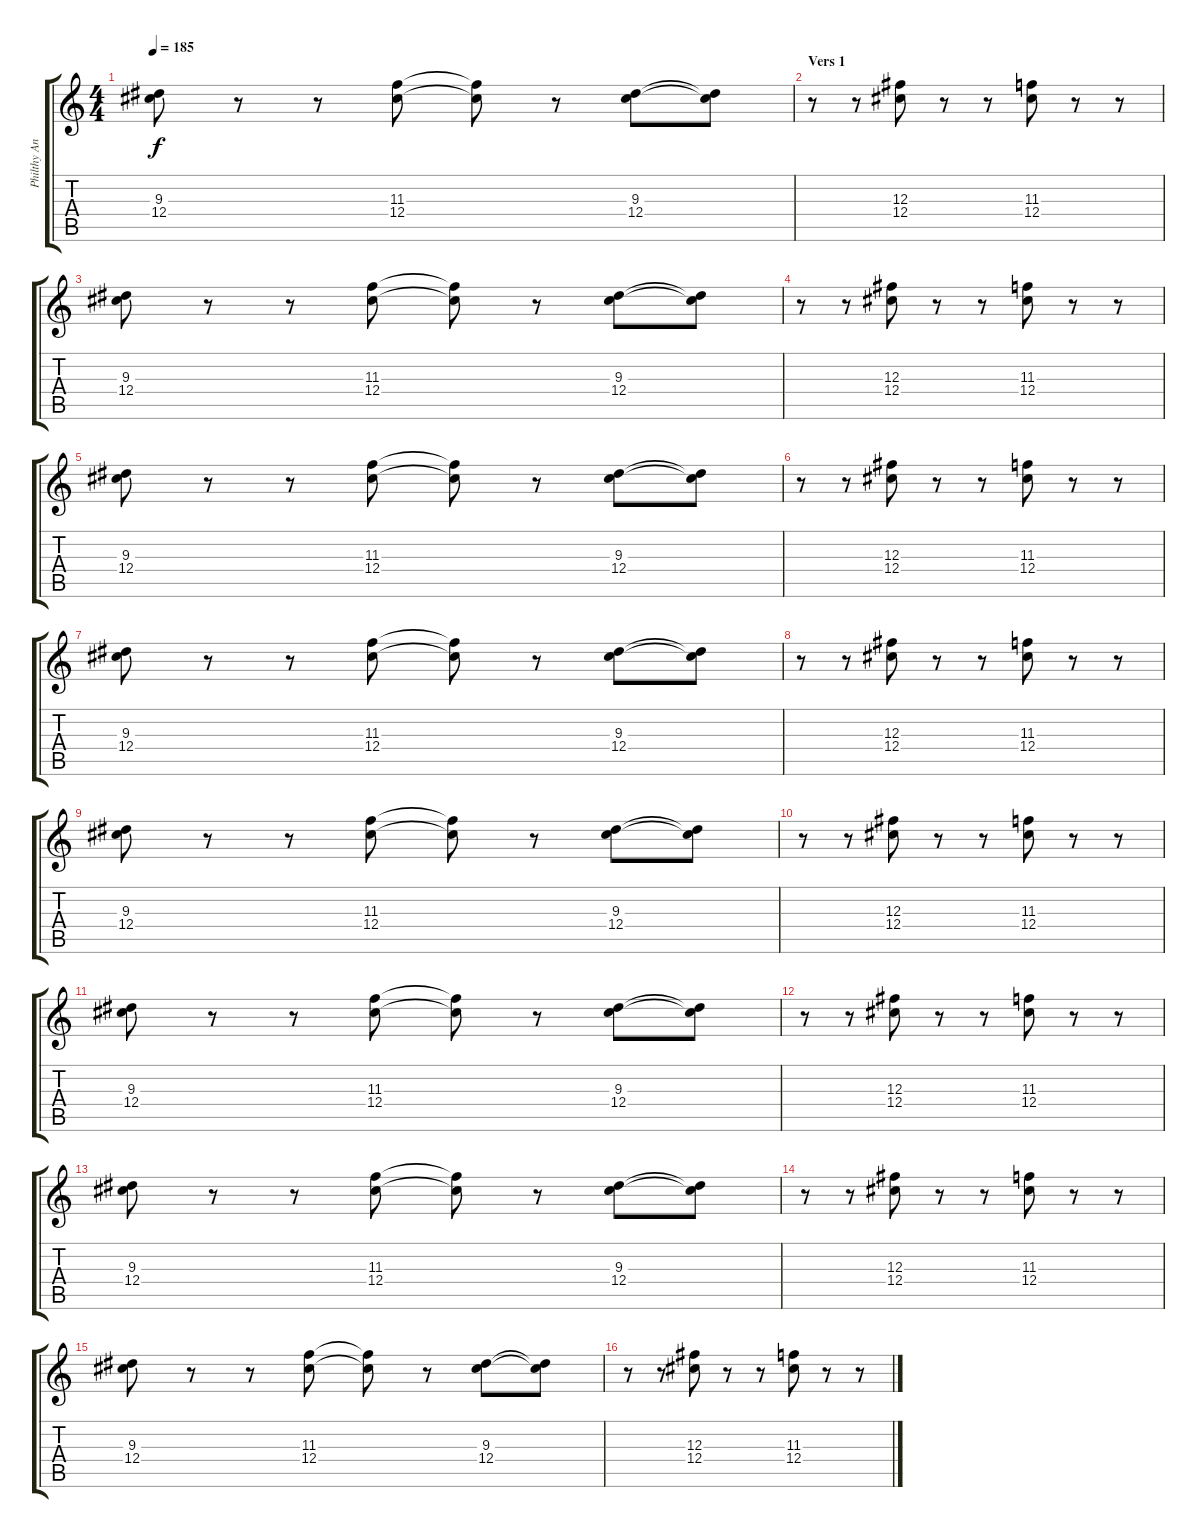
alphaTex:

\track ("Philthy Animal Taylor" "Philthy An") {instrument distortionguitar}
\staff {score tabs}
\tuning (Eb4 Bb3 Gb3 Db3 Ab2 Eb2) {hide}
\ts (4 4)
\tempo 185
\clef g2
\ks c
(9.3 12.4).8{dy f} r.8 r.8 (11.3 12.4).8 (11.3{t} 12.4{t}).8 r.8 (9.3 12.4).8 (9.3{t} 12.4{t}).8 |
\section ("" "Vers 1")
r.8 r.8 (12.3 12.4).8 r.8 r.8 (11.3 12.4).8 r.8 r.8 |
(9.3 12.4).8 r.8 r.8 (11.3 12.4).8 (11.3{t} 12.4{t}).8 r.8 (9.3 12.4).8 (9.3{t} 12.4{t}).8 |
r.8 r.8 (12.3 12.4).8 r.8 r.8 (11.3 12.4).8 r.8 r.8 |
(9.3 12.4).8 r.8 r.8 (11.3 12.4).8 (11.3{t} 12.4{t}).8 r.8 (9.3 12.4).8 (9.3{t} 12.4{t}).8 |
r.8 r.8 (12.3 12.4).8 r.8 r.8 (11.3 12.4).8 r.8 r.8 |
(9.3 12.4).8 r.8 r.8 (11.3 12.4).8 (11.3{t} 12.4{t}).8 r.8 (9.3 12.4).8 (9.3{t} 12.4{t}).8 |
r.8 r.8 (12.3 12.4).8 r.8 r.8 (11.3 12.4).8 r.8 r.8 |
(9.3 12.4).8 r.8 r.8 (11.3 12.4).8 (11.3{t} 12.4{t}).8 r.8 (9.3 12.4).8 (9.3{t} 12.4{t}).8 |
r.8 r.8 (12.3 12.4).8 r.8 r.8 (11.3 12.4).8 r.8 r.8 |
(9.3 12.4).8 r.8 r.8 (11.3 12.4).8 (11.3{t} 12.4{t}).8 r.8 (9.3 12.4).8 (9.3{t} 12.4{t}).8 |
r.8 r.8 (12.3 12.4).8 r.8 r.8 (11.3 12.4).8 r.8 r.8 |
(9.3 12.4).8 r.8 r.8 (11.3 12.4).8 (11.3{t} 12.4{t}).8 r.8 (9.3 12.4).8 (9.3{t} 12.4{t}).8 |
r.8 r.8 (12.3 12.4).8 r.8 r.8 (11.3 12.4).8 r.8 r.8 |
(9.3 12.4).8 r.8 r.8 (11.3 12.4).8 (11.3{t} 12.4{t}).8 r.8 (9.3 12.4).8 (9.3{t} 12.4{t}).8 |
r.8 r.8 (12.3 12.4).8 r.8 r.8 (11.3 12.4).8 r.8 r.8
